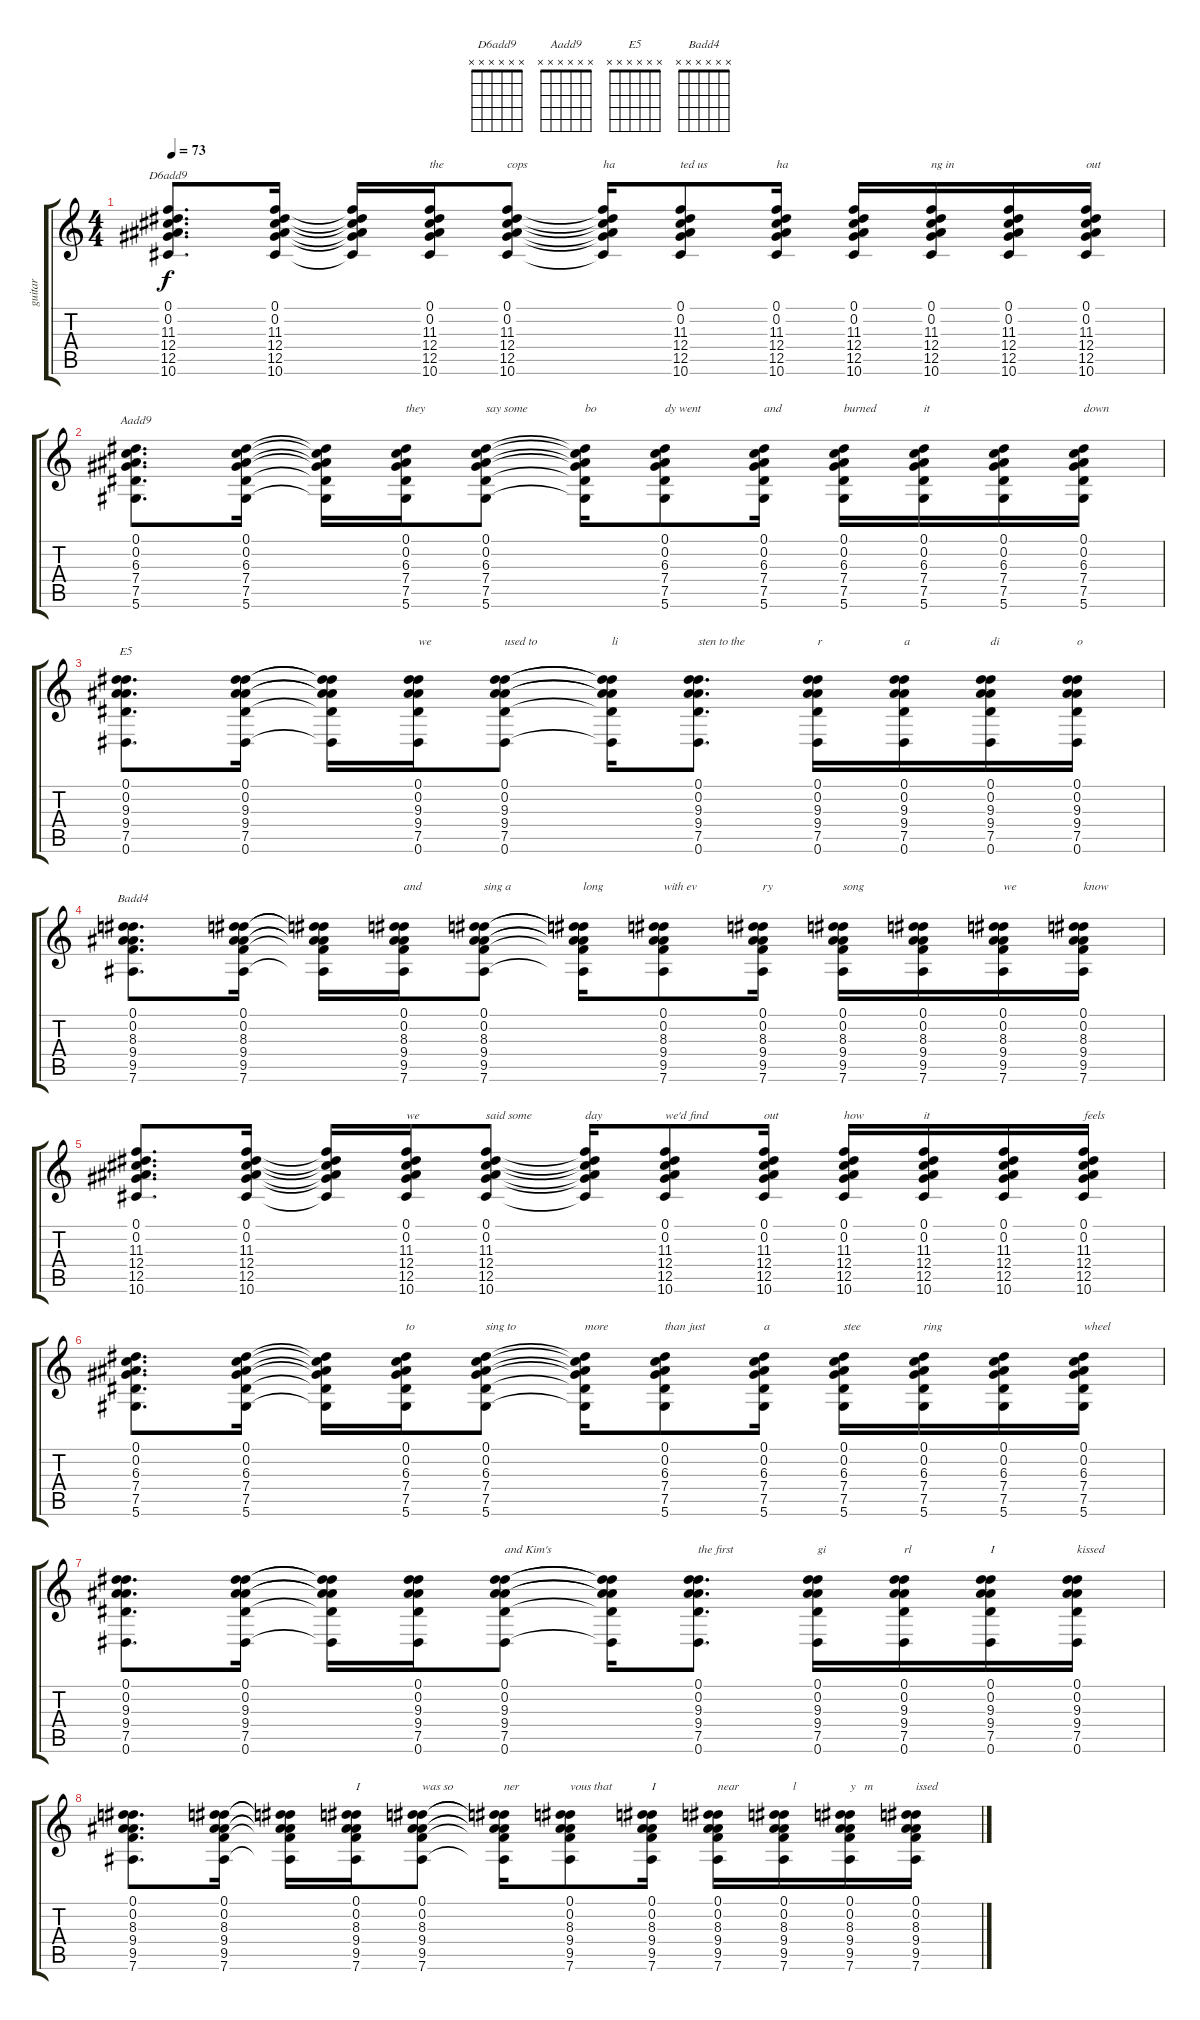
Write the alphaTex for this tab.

\track ("guitar" "guitar") {instrument acousticguitarsteel}
\staff {score tabs}
\tuning (Eb4 Bb3 Gb3 Db3 Ab2 Eb2) {hide}
\chord ("D6add9" x x x x x x)
\chord ("Aadd9" x x x x x x)
\chord ("E5" x x x x x x)
\chord ("Badd4" x x x x x x)
\ts (4 4)
\tempo 73
\clef g2
\ks c
(0.1 0.2 11.3 12.4 12.5 10.6).8{d ch "D6add9" dy f} (0.1 0.2 11.3 12.4 12.5 10.6).16 (0.1{t} 0.2{t} 11.3{t} 12.4{t} 12.5{t} 10.6{t}).16 (0.1 0.2 11.3 12.4 12.5 10.6).16{txt "the"} (0.1 0.2 11.3 12.4 12.5 10.6).8{txt "cops"} (0.1{t} 0.2{t} 11.3{t} 12.4{t} 12.5{t} 10.6{t}).16{txt "ha"} (0.1 0.2 11.3 12.4 12.5 10.6).8{txt "ted us"} (0.1 0.2 11.3 12.4 12.5 10.6).16{txt "ha"} (0.1 0.2 11.3 12.4 12.5 10.6).16 (0.1 0.2 11.3 12.4 12.5 10.6).16{txt "ng in"} (0.1 0.2 11.3 12.4 12.5 10.6).16 (0.1 0.2 11.3 12.4 12.5 10.6).16{txt "out"} |
(0.1 0.2 6.3 7.4 7.5 5.6).8{d ch "Aadd9" beam Down} (0.1 0.2 6.3 7.4 7.5 5.6).16{beam Down} (0.1{t} 0.2{t} 6.3{t} 7.4{t} 7.5{t} 5.6{t}).16{beam Down} (0.1 0.2 6.3 7.4 7.5 5.6).16{txt "they" beam Down} (0.1 0.2 6.3 7.4 7.5 5.6).8{txt "say some" beam Down} (0.1{t} 0.2{t} 6.3{t} 7.4{t} 7.5{t} 5.6{t}).16{txt "bo" beam Down} (0.1 0.2 6.3 7.4 7.5 5.6).8{txt "dy went" beam Down} (0.1 0.2 6.3 7.4 7.5 5.6).16{txt "and" beam Down} (0.1 0.2 6.3 7.4 7.5 5.6).16{txt "burned" beam Down} (0.1 0.2 6.3 7.4 7.5 5.6).16{txt "it" beam Down} (0.1 0.2 6.3 7.4 7.5 5.6).16{beam Down} (0.1 0.2 6.3 7.4 7.5 5.6).16{txt "down" beam Down} |
(0.1 0.2 9.3 9.4 7.5 0.6).8{d ch "E5" beam Down} (0.1 0.2 9.3 9.4 7.5 0.6).16{beam Down} (0.1{t} 0.2{t} 9.3{t} 9.4{t} 7.5{t} 0.6{t}).16{beam Down} (0.1 0.2 9.3 9.4 7.5 0.6).16{txt "we" beam Down} (0.1 0.2 9.3 9.4 7.5 0.6).8{txt "used to" beam Down} (0.1{t} 0.2{t} 9.3{t} 9.4{t} 7.5{t} 0.6{t}).16{txt "li" beam Down} (0.1 0.2 9.3 9.4 7.5 0.6).8{d txt "sten to the" beam Down} (0.1 0.2 9.3 9.4 7.5 0.6).16{txt "r" beam Down} (0.1 0.2 9.3 9.4 7.5 0.6).16{txt "a" beam Down} (0.1 0.2 9.3 9.4 7.5 0.6).16{txt "di" beam Down} (0.1 0.2 9.3 9.4 7.5 0.6).16{txt "o" beam Down} |
(0.1 0.2 8.3 9.4 9.5 7.6).8{d ch "Badd4" beam Down} (0.1 0.2 8.3 9.4 9.5 7.6).16{beam Down} (0.1{t} 0.2{t} 8.3{t} 9.4{t} 9.5{t} 7.6{t}).16{beam Down} (0.1 0.2 8.3 9.4 9.5 7.6).16{txt "and" beam Down} (0.1 0.2 8.3 9.4 9.5 7.6).8{txt "sing a" beam Down} (0.1{t} 0.2{t} 8.3{t} 9.4{t} 9.5{t} 7.6{t}).16{txt "long" beam Down} (0.1 0.2 8.3 9.4 9.5 7.6).8{txt "with ev" beam Down} (0.1 0.2 8.3 9.4 9.5 7.6).16{txt "ry" beam Down} (0.1 0.2 8.3 9.4 9.5 7.6).16{txt "song" beam Down} (0.1 0.2 8.3 9.4 9.5 7.6).16{beam Down} (0.1 0.2 8.3 9.4 9.5 7.6).16{txt "we" beam Down} (0.1 0.2 8.3 9.4 9.5 7.6).16{txt "know" beam Down} |
(0.1 0.2 11.3 12.4 12.5 10.6).8{d} (0.1 0.2 11.3 12.4 12.5 10.6).16 (0.1{t} 0.2{t} 11.3{t} 12.4{t} 12.5{t} 10.6{t}).16 (0.1 0.2 11.3 12.4 12.5 10.6).16{txt "we"} (0.1 0.2 11.3 12.4 12.5 10.6).8{txt "said some"} (0.1{t} 0.2{t} 11.3{t} 12.4{t} 12.5{t} 10.6{t}).16{txt "day"} (0.1 0.2 11.3 12.4 12.5 10.6).8{txt "we'd find"} (0.1 0.2 11.3 12.4 12.5 10.6).16{txt "out"} (0.1 0.2 11.3 12.4 12.5 10.6).16{txt "how"} (0.1 0.2 11.3 12.4 12.5 10.6).16{txt "it"} (0.1 0.2 11.3 12.4 12.5 10.6).16 (0.1 0.2 11.3 12.4 12.5 10.6).16{txt "feels"} |
(0.1 0.2 6.3 7.4 7.5 5.6).8{d beam Down} (0.1 0.2 6.3 7.4 7.5 5.6).16{beam Down} (0.1{t} 0.2{t} 6.3{t} 7.4{t} 7.5{t} 5.6{t}).16{beam Down} (0.1 0.2 6.3 7.4 7.5 5.6).16{txt "to" beam Down} (0.1 0.2 6.3 7.4 7.5 5.6).8{txt "sing to" beam Down} (0.1{t} 0.2{t} 6.3{t} 7.4{t} 7.5{t} 5.6{t}).16{txt "more" beam Down} (0.1 0.2 6.3 7.4 7.5 5.6).8{txt "than just" beam Down} (0.1 0.2 6.3 7.4 7.5 5.6).16{txt "a" beam Down} (0.1 0.2 6.3 7.4 7.5 5.6).16{txt "stee" beam Down} (0.1 0.2 6.3 7.4 7.5 5.6).16{txt "ring" beam Down} (0.1 0.2 6.3 7.4 7.5 5.6).16{beam Down} (0.1 0.2 6.3 7.4 7.5 5.6).16{txt "wheel" beam Down} |
(0.1 0.2 9.3 9.4 7.5 0.6).8{d beam Down} (0.1 0.2 9.3 9.4 7.5 0.6).16{beam Down} (0.1{t} 0.2{t} 9.3{t} 9.4{t} 7.5{t} 0.6{t}).16{beam Down} (0.1 0.2 9.3 9.4 7.5 0.6).16{beam Down} (0.1 0.2 9.3 9.4 7.5 0.6).8{txt "and Kim's" beam Down} (0.1{t} 0.2{t} 9.3{t} 9.4{t} 7.5{t} 0.6{t}).16{beam Down} (0.1 0.2 9.3 9.4 7.5 0.6).8{d txt "the first" beam Down} (0.1 0.2 9.3 9.4 7.5 0.6).16{txt "gi" beam Down} (0.1 0.2 9.3 9.4 7.5 0.6).16{txt "rl" beam Down} (0.1 0.2 9.3 9.4 7.5 0.6).16{txt "I" beam Down} (0.1 0.2 9.3 9.4 7.5 0.6).16{txt "kissed" beam Down} |
(0.1 0.2 8.3 9.4 9.5 7.6).8{d beam Down} (0.1 0.2 8.3 9.4 9.5 7.6).16{beam Down} (0.1{t} 0.2{t} 8.3{t} 9.4{t} 9.5{t} 7.6{t}).16{beam Down} (0.1 0.2 8.3 9.4 9.5 7.6).16{txt "I" beam Down} (0.1 0.2 8.3 9.4 9.5 7.6).8{txt "was so" beam Down} (0.1{t} 0.2{t} 8.3{t} 9.4{t} 9.5{t} 7.6{t}).16{txt "ner" beam Down} (0.1 0.2 8.3 9.4 9.5 7.6).8{txt "vous that" beam Down} (0.1 0.2 8.3 9.4 9.5 7.6).16{txt "I" beam Down} (0.1 0.2 8.3 9.4 9.5 7.6).16{txt "near" beam Down} (0.1 0.2 8.3 9.4 9.5 7.6).16{txt "   l" beam Down} (0.1 0.2 8.3 9.4 9.5 7.6).16{txt "y   m" beam Down} (0.1 0.2 8.3 9.4 9.5 7.6).16{txt "issed" beam Down}
